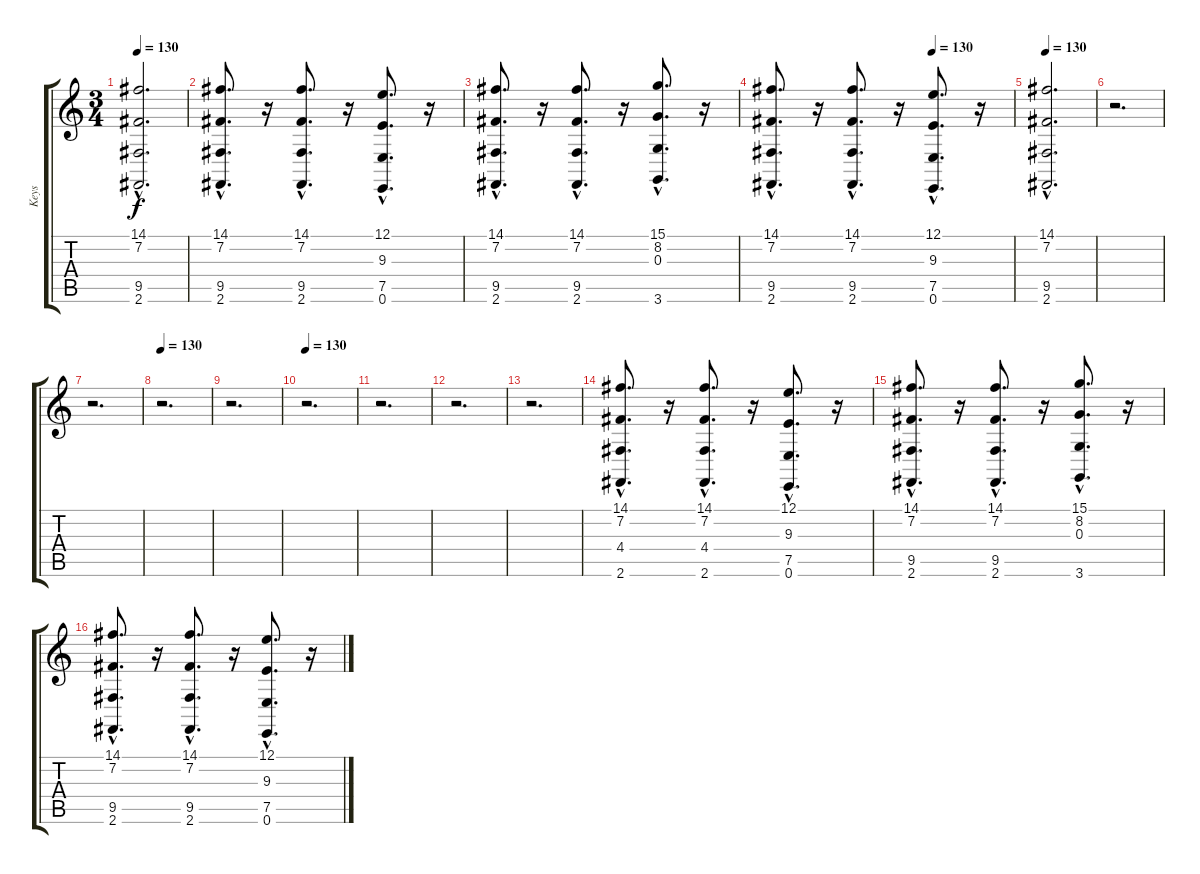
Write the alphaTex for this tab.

\track ("Keys" "Keys") {instrument tremolostrings}
\staff {score tabs}
\tuning (E4 B3 G3 D3 A2 E2) {hide}
\ts (3 4)
\tempo 130
\clef g2
\ks c
(14.1{hac} 7.2{hac} 9.5{hac} 2.6{hac}).2{d dy f} |
(14.1{hac} 7.2{hac} 9.5{hac} 2.6{hac}).8{d} r.16 (14.1{hac} 7.2{hac} 9.5{hac} 2.6{hac}).8{d} r.16 (12.1{hac} 9.3{hac} 7.5{hac} 0.6{hac}).8{d} r.16 |
(14.1{hac} 7.2{hac} 9.5{hac} 2.6{hac}).8{d} r.16 (14.1{hac} 7.2{hac} 9.5{hac} 2.6{hac}).8{d} r.16 (15.1{hac} 8.2{hac} 0.3{hac} 3.6{hac}).8{d} r.16 |
\tempo (130 0.6666666666666666)
(14.1{hac} 7.2{hac} 9.5{hac} 2.6{hac}).8{d} r.16 (14.1{hac} 7.2{hac} 9.5{hac} 2.6{hac}).8{d} r.16 (12.1{hac} 9.3{hac} 7.5{hac} 0.6{hac}).8{d} r.16 |
\tempo 130
(14.1{hac} 7.2{hac} 9.5{hac} 2.6{hac}).2{d} |
r.2{d} |
r.2{d} |
\tempo 130
r.2{d} |
r.2{d} |
\tempo 130
r.2{d} |
r.2{d} |
r.2{d} |
r.2{d} |
(14.1{hac} 7.2{hac} 4.4{hac} 2.6{hac}).8{d} r.16 (14.1{hac} 7.2{hac} 4.4{hac} 2.6{hac}).8{d} r.16 (12.1{hac} 9.3{hac} 7.5{hac} 0.6{hac}).8{d} r.16 |
(14.1{hac} 7.2{hac} 9.5{hac} 2.6{hac}).8{d} r.16 (14.1{hac} 7.2{hac} 9.5{hac} 2.6{hac}).8{d} r.16 (15.1{hac} 8.2{hac} 0.3{hac} 3.6{hac}).8{d} r.16 |
(14.1{hac} 7.2{hac} 9.5{hac} 2.6{hac}).8{d} r.16 (14.1{hac} 7.2{hac} 9.5{hac} 2.6{hac}).8{d} r.16 (12.1{hac} 9.3{hac} 7.5{hac} 0.6{hac}).8{d} r.16
